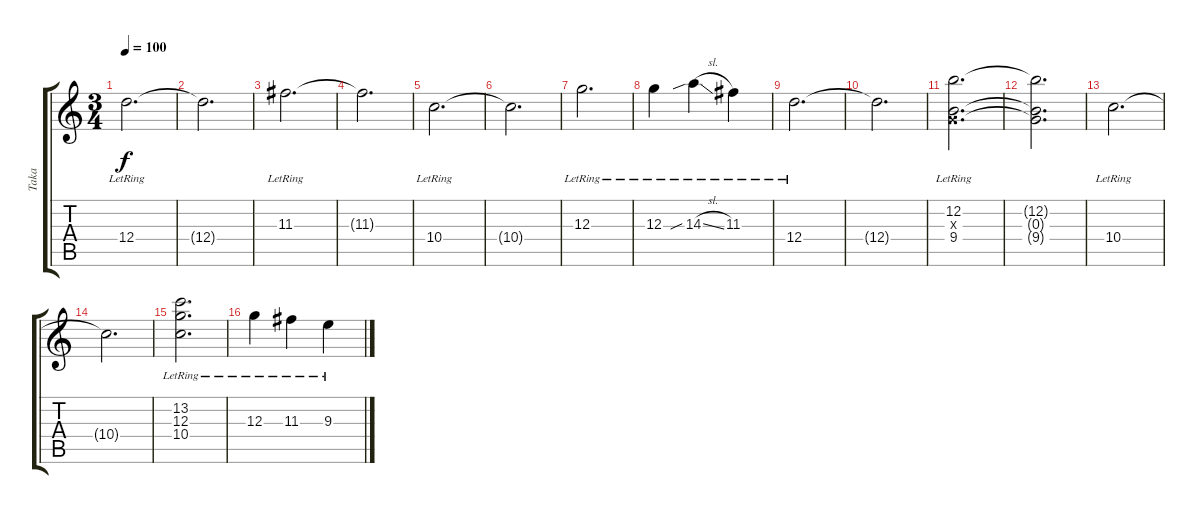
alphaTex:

\track ("Taka" "Taka") {instrument electricguitarjazz}
\staff {score tabs}
\tuning (E4 B3 G3 D3 A2 E2) {hide}
\ts (3 4)
\tempo 100
\clef g2
\ks c
12.4{lr}.2{d dy f} |
12.4{t}.2{d} |
11.3{lr}.2{d} |
11.3{t}.2{d} |
10.4{lr}.2{d} |
10.4{t}.2{d} |
12.3{lr}.2{d} |
12.3{lr}.4 14.3{sib sl lr}.4 11.3{lr}.4 |
12.4{lr}.2{d} |
12.4{t}.2{d} |
(12.2{lr} 0.3{x} 9.4{lr}).2{d} |
(12.2{t} 0.3{t} 9.4{t}).2{d} |
10.4{lr}.2{d} |
10.4{t}.2{d} |
(13.2{lr} 12.3 10.4{lr}).2{d} |
12.3{lr}.4 11.3{lr}.4 9.3{lr}.4
